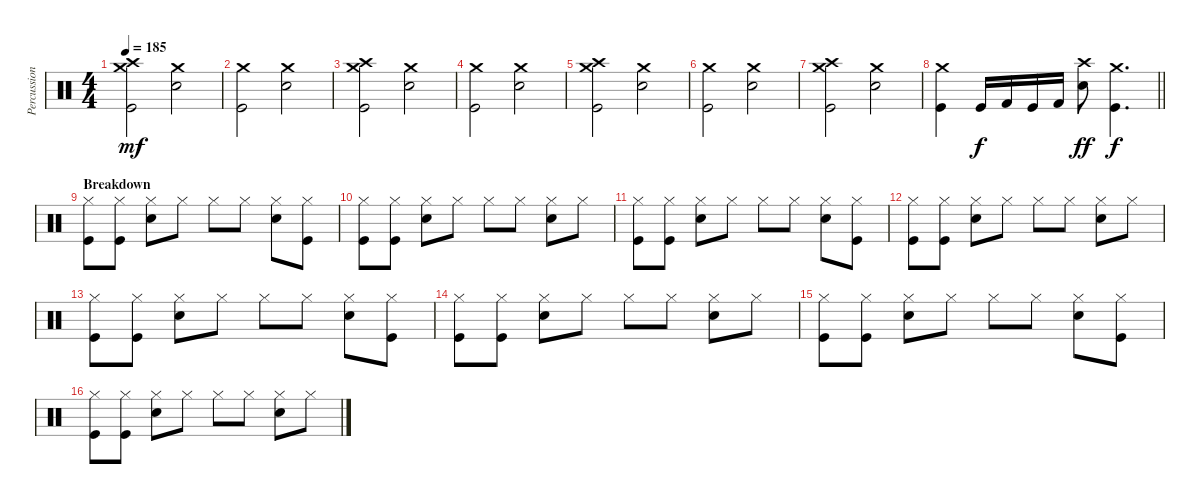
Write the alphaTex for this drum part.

\track ("Percussions" "Percussion") {instrument percussion}
\staff {score}
\articulation defaults
\ts (4 4)
\tempo 185
\clef neutral
\ks c
("Kick (hit)" "Crash medium (hit)" "Crash high (hit)").2{dy mf} ("Electric Snare (hit)" "Crash medium (hit)").2 |
("Kick (hit)" "Crash medium (hit)").2 ("Electric Snare (hit)" "Crash medium (hit)").2 |
("Kick (hit)" "Crash medium (hit)" "Crash high (hit)").2 ("Electric Snare (hit)" "Crash medium (hit)").2 |
("Kick (hit)" "Crash medium (hit)").2 ("Electric Snare (hit)" "Crash medium (hit)").2 |
("Kick (hit)" "Crash medium (hit)" "Crash high (hit)").2 ("Electric Snare (hit)" "Crash medium (hit)").2 |
("Kick (hit)" "Crash medium (hit)").2 ("Electric Snare (hit)" "Crash medium (hit)").2 |
("Kick (hit)" "Crash medium (hit)" "Crash high (hit)").2 ("Electric Snare (hit)" "Crash medium (hit)").2 |
\barLineRight lightlight
("Kick (hit)" "Crash medium (hit)").4 "Kick (hit)".16{dy f} "Kick (hit) 2".16 "Kick (hit)".16 "Kick (hit) 2".16 ("Electric Snare (hit)" "Crash high (hit)").8{dy ff} ("Kick (hit)" "Crash medium (hit)").4{d dy f} |
\section ("" "Breakdown")
("Kick (hit)" "Hi-Hat (closed)").8 ("Kick (hit)" "Hi-Hat (closed)").8 ("Electric Snare (hit)" "Hi-Hat (closed)").8 "Hi-Hat (closed)".8 "Hi-Hat (closed)".8 "Hi-Hat (closed)".8 ("Electric Snare (hit)" "Hi-Hat (closed)").8 ("Kick (hit)" "Hi-Hat (closed)").8 |
("Kick (hit)" "Hi-Hat (closed)").8 ("Kick (hit)" "Hi-Hat (closed)").8 ("Electric Snare (hit)" "Hi-Hat (closed)").8 "Hi-Hat (closed)".8 "Hi-Hat (closed)".8 "Hi-Hat (closed)".8 ("Electric Snare (hit)" "Hi-Hat (closed)").8 "Hi-Hat (closed)".8 |
("Kick (hit)" "Hi-Hat (closed)").8 ("Kick (hit)" "Hi-Hat (closed)").8 ("Electric Snare (hit)" "Hi-Hat (closed)").8 "Hi-Hat (closed)".8 "Hi-Hat (closed)".8 "Hi-Hat (closed)".8 ("Electric Snare (hit)" "Hi-Hat (closed)").8 ("Kick (hit)" "Hi-Hat (closed)").8 |
("Kick (hit)" "Hi-Hat (closed)").8 ("Kick (hit)" "Hi-Hat (closed)").8 ("Electric Snare (hit)" "Hi-Hat (closed)").8 "Hi-Hat (closed)".8 "Hi-Hat (closed)".8 "Hi-Hat (closed)".8 ("Electric Snare (hit)" "Hi-Hat (closed)").8 "Hi-Hat (closed)".8 |
("Kick (hit)" "Hi-Hat (closed)").8 ("Kick (hit)" "Hi-Hat (closed)").8 ("Electric Snare (hit)" "Hi-Hat (closed)").8 "Hi-Hat (closed)".8 "Hi-Hat (closed)".8 "Hi-Hat (closed)".8 ("Electric Snare (hit)" "Hi-Hat (closed)").8 ("Kick (hit)" "Hi-Hat (closed)").8 |
("Kick (hit)" "Hi-Hat (closed)").8 ("Kick (hit)" "Hi-Hat (closed)").8 ("Electric Snare (hit)" "Hi-Hat (closed)").8 "Hi-Hat (closed)".8 "Hi-Hat (closed)".8 "Hi-Hat (closed)".8 ("Electric Snare (hit)" "Hi-Hat (closed)").8 "Hi-Hat (closed)".8 |
("Kick (hit)" "Hi-Hat (closed)").8 ("Kick (hit)" "Hi-Hat (closed)").8 ("Electric Snare (hit)" "Hi-Hat (closed)").8 "Hi-Hat (closed)".8 "Hi-Hat (closed)".8 "Hi-Hat (closed)".8 ("Electric Snare (hit)" "Hi-Hat (closed)").8 ("Kick (hit)" "Hi-Hat (closed)").8 |
("Kick (hit)" "Hi-Hat (closed)").8 ("Kick (hit)" "Hi-Hat (closed)").8 ("Electric Snare (hit)" "Hi-Hat (closed)").8 "Hi-Hat (closed)".8 "Hi-Hat (closed)".8 "Hi-Hat (closed)".8 ("Electric Snare (hit)" "Hi-Hat (closed)").8 "Hi-Hat (closed)".8
